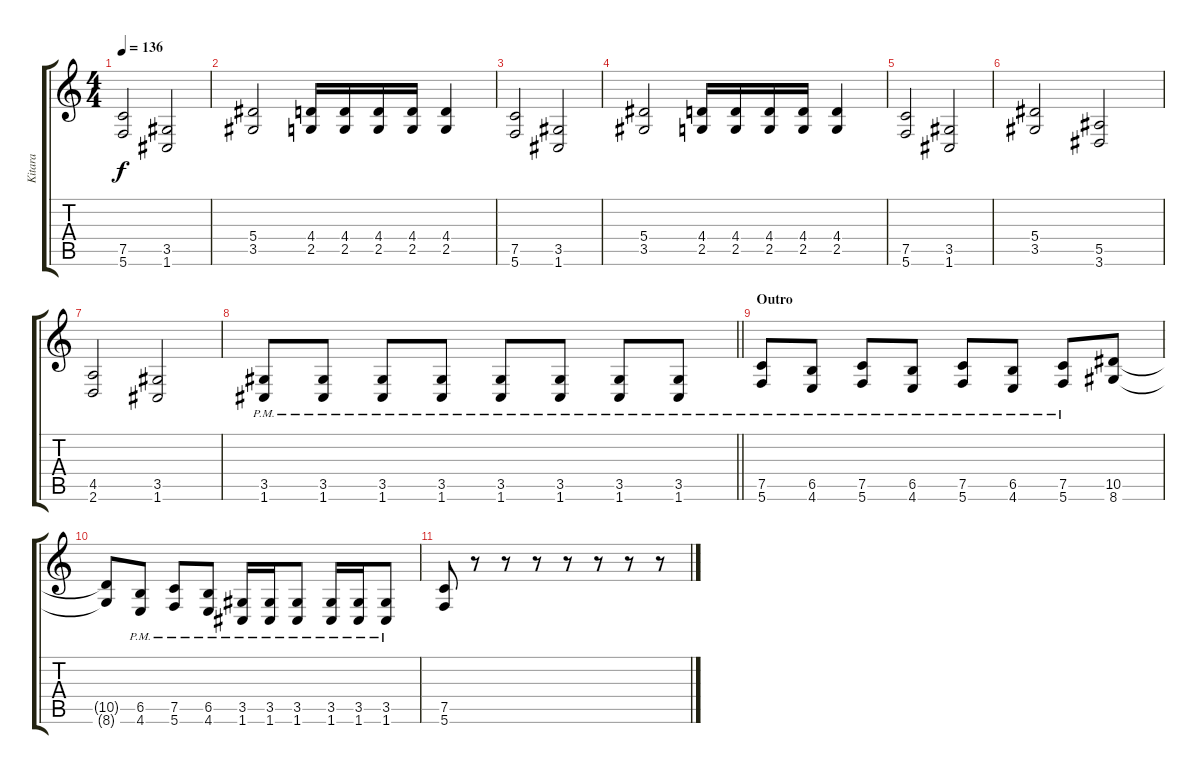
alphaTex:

\track ("Kitara" "Kitara") {instrument distortionguitar}
\staff {score tabs}
\tuning (C4 G3 Eb3 Bb2 F2 C2) {hide}
\ts (4 4)
\tempo 136
\clef g2
\ks c
(7.5 5.6).2{dy f} (3.5 1.6).2 |
(5.4 3.5).2 (4.4 2.5).16 (4.4 2.5).16 (4.4 2.5).16 (4.4 2.5).16 (4.4 2.5).4 |
(7.5 5.6).2 (3.5 1.6).2 |
(5.4 3.5).2 (4.4 2.5).16 (4.4 2.5).16 (4.4 2.5).16 (4.4 2.5).16 (4.4 2.5).4 |
(7.5 5.6).2 (3.5 1.6).2 |
(5.4 3.5).2 (5.5 3.6).2 |
(4.5 2.6).2 (3.5 1.6).2 |
\barLineRight lightlight
(3.5{pm} 1.6{pm}).8 (3.5{pm} 1.6{pm}).8 (3.5{pm} 1.6{pm}).8 (3.5{pm} 1.6{pm}).8 (3.5{pm} 1.6{pm}).8 (3.5{pm} 1.6{pm}).8 (3.5{pm} 1.6{pm}).8 (3.5{pm} 1.6{pm}).8 |
\section ("" "Outro")
(7.5{pm} 5.6{pm}).8 (6.5{pm} 4.6{pm}).8 (7.5{pm} 5.6{pm}).8 (6.5{pm} 4.6{pm}).8 (7.5{pm} 5.6{pm}).8 (6.5{pm} 4.6{pm}).8 (7.5{pm} 5.6{pm}).8 (10.5 8.6).8 |
(10.5{t} 8.6{t}).8 (6.5{pm} 4.6{pm}).8 (7.5{pm} 5.6{pm}).8 (6.5{pm} 4.6{pm}).8 (3.5{pm} 1.6{pm}).16 (3.5{pm} 1.6{pm}).16 (3.5{pm} 1.6{pm}).8 (3.5{pm} 1.6{pm}).16 (3.5{pm} 1.6{pm}).16 (3.5{pm} 1.6{pm}).8 |
(7.5 5.6).8 r.8 r.8 r.8 r.8 r.8 r.8 r.8
